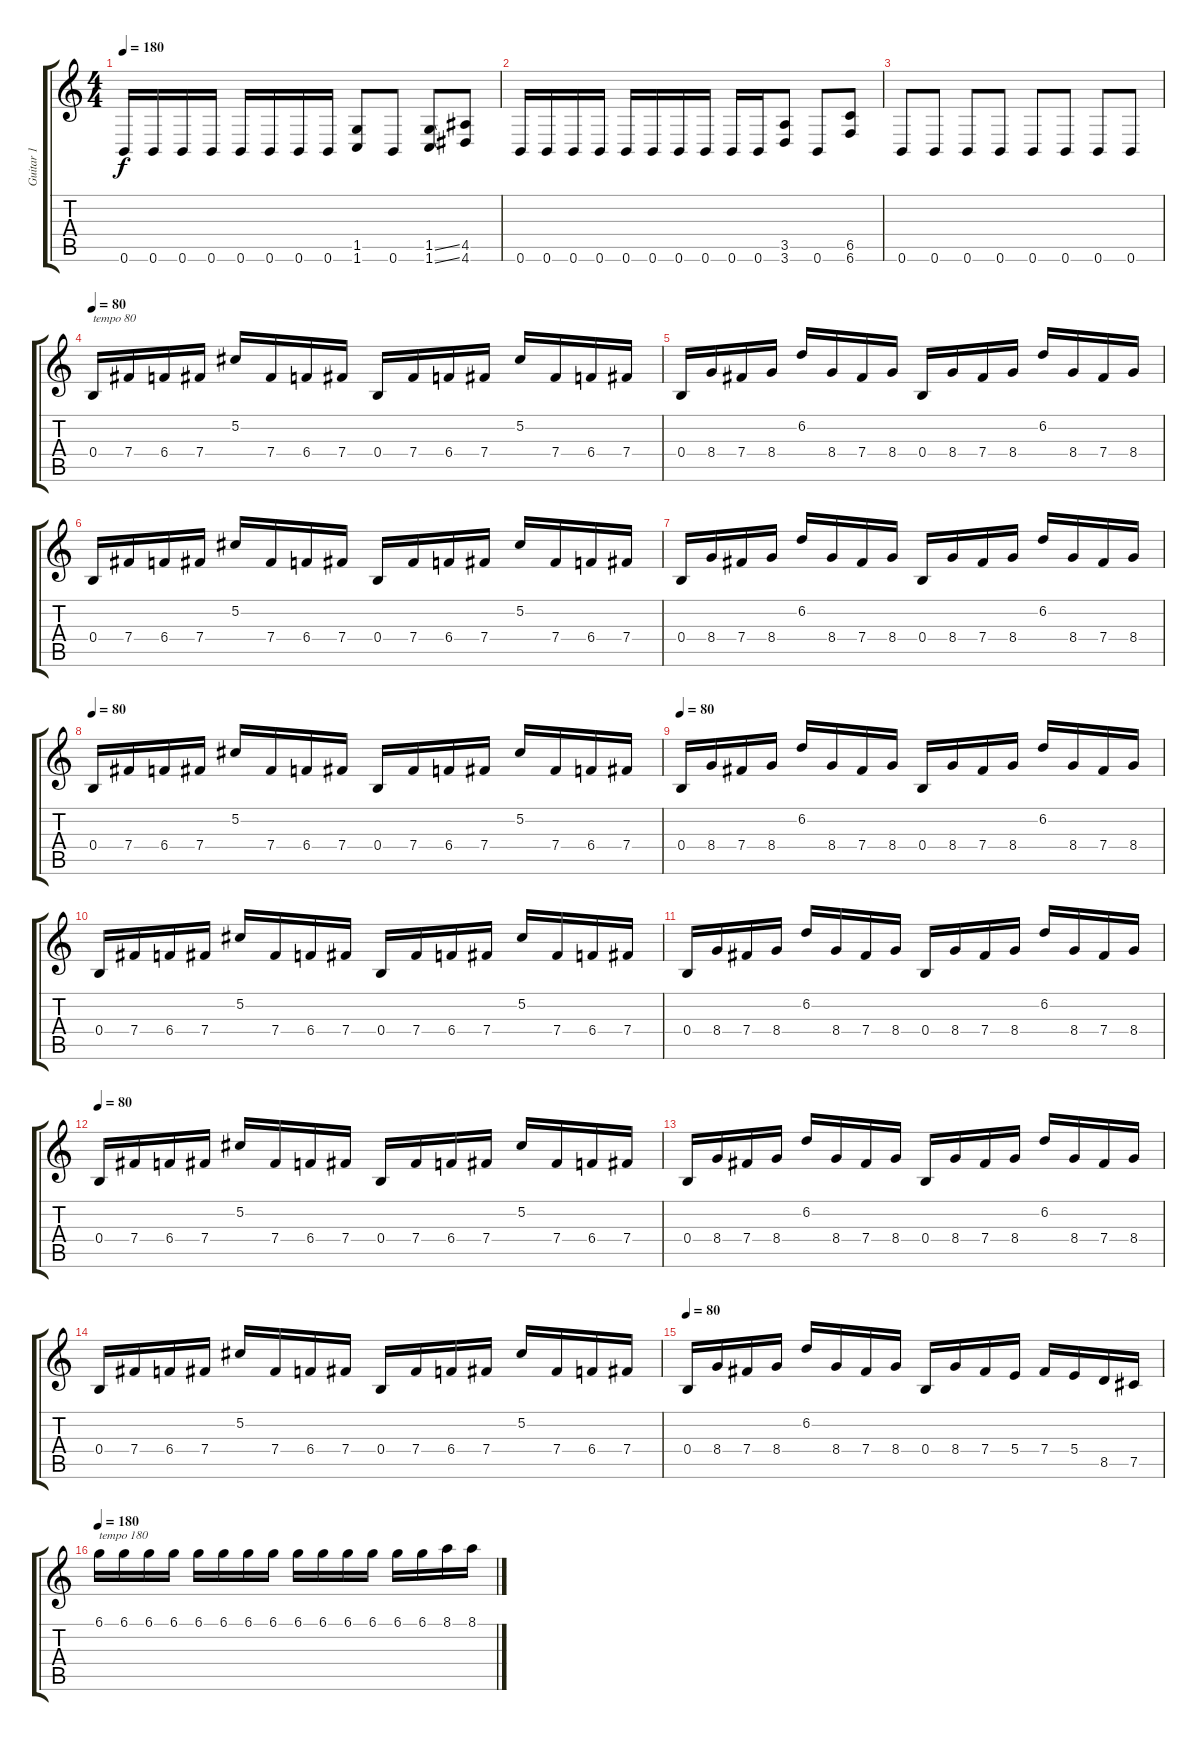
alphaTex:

\track ("Guitar 1" "Guitar 1") {instrument distortionguitar}
\staff {score tabs}
\tuning (Db4 Ab3 E3 B2 Gb2 B1) {hide}
\ts (4 4)
\tempo 180
\clef g2
\ks c
0.6.16{dy f} 0.6.16 0.6.16 0.6.16 0.6.16 0.6.16 0.6.16 0.6.16 (1.5 1.6).8 0.6.8 (1.5{ss} 1.6{ss}).8 (4.5 4.6).8 |
0.6.16 0.6.16 0.6.16 0.6.16 0.6.16 0.6.16 0.6.16 0.6.16 0.6.16 0.6.16 (3.5 3.6).8 0.6.8 (6.5 6.6).8 |
0.6.8 0.6.8 0.6.8 0.6.8 0.6.8 0.6.8 0.6.8 0.6.8 |
\tempo 80
0.4.16{txt "tempo 80"} 7.4.16 6.4.16 7.4.16 5.2.16 7.4.16 6.4.16 7.4.16 0.4.16 7.4.16 6.4.16 7.4.16 5.2.16 7.4.16 6.4.16 7.4.16 |
0.4.16 8.4.16 7.4.16 8.4.16 6.2.16 8.4.16 7.4.16 8.4.16 0.4.16 8.4.16 7.4.16 8.4.16 6.2.16 8.4.16 7.4.16 8.4.16 |
0.4.16 7.4.16 6.4.16 7.4.16 5.2.16 7.4.16 6.4.16 7.4.16 0.4.16 7.4.16 6.4.16 7.4.16 5.2.16 7.4.16 6.4.16 7.4.16 |
0.4.16 8.4.16 7.4.16 8.4.16 6.2.16 8.4.16 7.4.16 8.4.16 0.4.16 8.4.16 7.4.16 8.4.16 6.2.16 8.4.16 7.4.16 8.4.16 |
\tempo 80
0.4.16 7.4.16 6.4.16 7.4.16 5.2.16 7.4.16 6.4.16 7.4.16 0.4.16 7.4.16 6.4.16 7.4.16 5.2.16 7.4.16 6.4.16 7.4.16 |
\tempo 80
0.4.16 8.4.16 7.4.16 8.4.16 6.2.16 8.4.16 7.4.16 8.4.16 0.4.16 8.4.16 7.4.16 8.4.16 6.2.16 8.4.16 7.4.16 8.4.16 |
0.4.16 7.4.16 6.4.16 7.4.16 5.2.16 7.4.16 6.4.16 7.4.16 0.4.16 7.4.16 6.4.16 7.4.16 5.2.16 7.4.16 6.4.16 7.4.16 |
0.4.16 8.4.16 7.4.16 8.4.16 6.2.16 8.4.16 7.4.16 8.4.16 0.4.16 8.4.16 7.4.16 8.4.16 6.2.16 8.4.16 7.4.16 8.4.16 |
\tempo 80
0.4.16 7.4.16 6.4.16 7.4.16 5.2.16 7.4.16 6.4.16 7.4.16 0.4.16 7.4.16 6.4.16 7.4.16 5.2.16 7.4.16 6.4.16 7.4.16 |
0.4.16 8.4.16 7.4.16 8.4.16 6.2.16 8.4.16 7.4.16 8.4.16 0.4.16 8.4.16 7.4.16 8.4.16 6.2.16 8.4.16 7.4.16 8.4.16 |
0.4.16 7.4.16 6.4.16 7.4.16 5.2.16 7.4.16 6.4.16 7.4.16 0.4.16 7.4.16 6.4.16 7.4.16 5.2.16 7.4.16 6.4.16 7.4.16 |
\tempo 80
0.4.16 8.4.16 7.4.16 8.4.16 6.2.16 8.4.16 7.4.16 8.4.16 0.4.16 8.4.16 7.4.16 5.4.16 7.4.16 5.4.16 8.5.16 7.5.16 |
\tempo 180
6.1.16{txt "tempo 180"} 6.1.16 6.1.16 6.1.16 6.1.16 6.1.16 6.1.16 6.1.16 6.1.16 6.1.16 6.1.16 6.1.16 6.1.16 6.1.16 8.1.16 8.1.16
